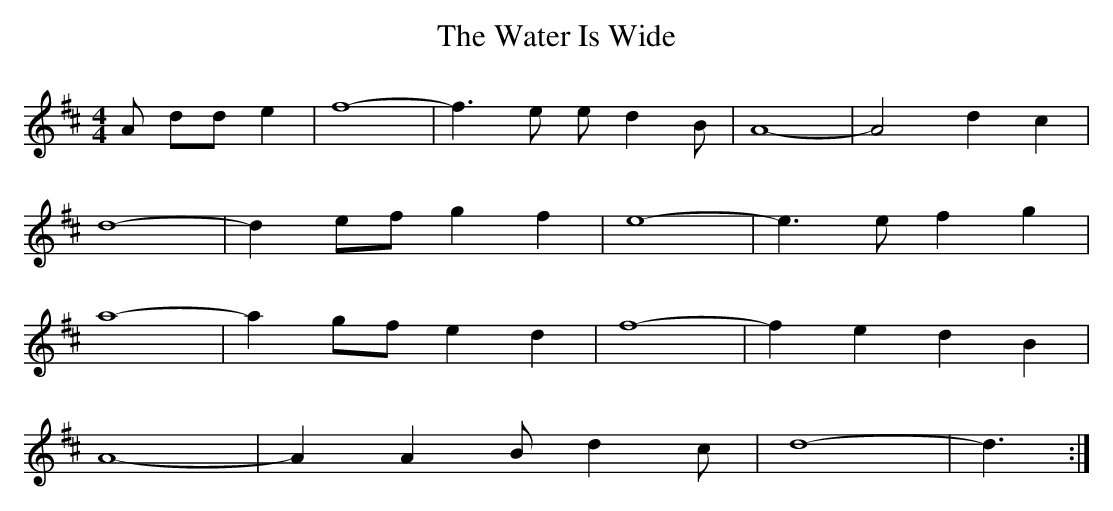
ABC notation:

X:1
T: The Water Is Wide
M: 3/4
L: 1/8
K: Dmaj
[M:4/4]
[L: 1/4]
A/ d/d/ e|f4-|f3/2 e/ e/d B/|A4-|A2 d c|
d4-|d e/f/ g f|e4-|e3/2 e/ f g|
a4-|a g/f/ e d|f4-|f e d B|
A4-|A A B/ d c/|d4-|d3/2:|
